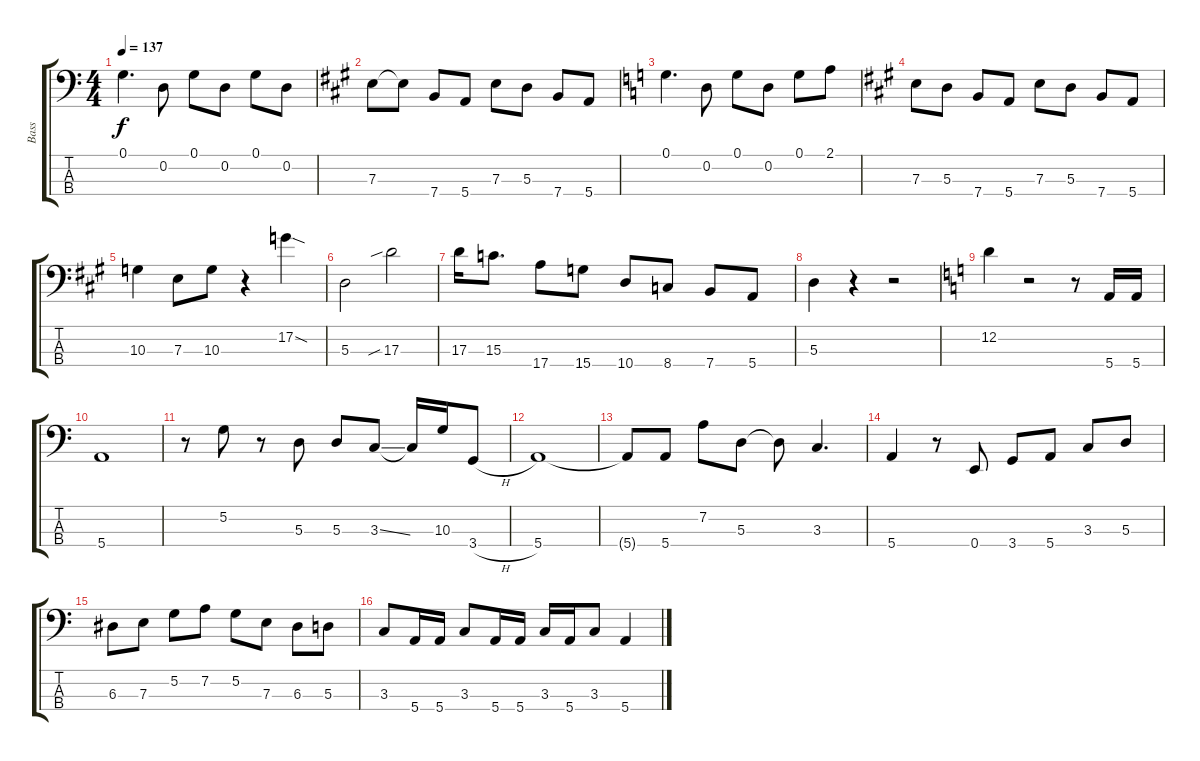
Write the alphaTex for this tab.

\track ("Bass" "Bass") {instrument electricbassfinger}
\staff {score tabs}
\tuning (G2 D2 A1 E1) {hide}
\ts (4 4)
\tempo 137
\clef f4
\ks c
0.1.4{d dy f} 0.2.8 0.1.8 0.2.8 0.1.8 0.2.8 |
\ks a
7.3.8 7.3{t}.8 7.4.8 5.4.8 7.3.8 5.3.8 7.4.8 5.4.8 |
\ks c
0.1.4{d} 0.2.8 0.1.8 0.2.8 0.1.8 2.1.8 |
\ks a
7.3.8 5.3.8 7.4.8 5.4.8 7.3.8 5.3.8 7.4.8 5.4.8 |
10.3.4 7.3.8 10.3.8 r.4 17.2{sod}.4 |
5.3.2 17.3{sib}.2 |
17.3.16 15.3.8{d} 17.4.8 15.4.8 10.4.8 8.4.8 7.4.8 5.4.8 |
5.3.4 r.4 r.2 |
\ks c
12.2.4 r.2 r.8 5.4.16 5.4.16 |
5.4.1 |
r.8 5.2.8 r.8 5.3.8 5.3.8 3.3{ss}.8 3.3{t}.16 10.3.16 3.4{h}.8 |
5.4.1 |
5.4{t}.8 5.4.8 7.2.8 5.3.8 5.3{t}.8 3.3.4{d} |
5.4.4 r.8 0.4.8 3.4.8 5.4.8 3.3.8 5.3.8 |
6.3.8 7.3.8 5.2.8 7.2.8 5.2.8 7.3.8 6.3.8 5.3.8 |
3.3.8 5.4.16 5.4.16 3.3.8 5.4.16 5.4.16 3.3.16 5.4.16 3.3.8 5.4.4
